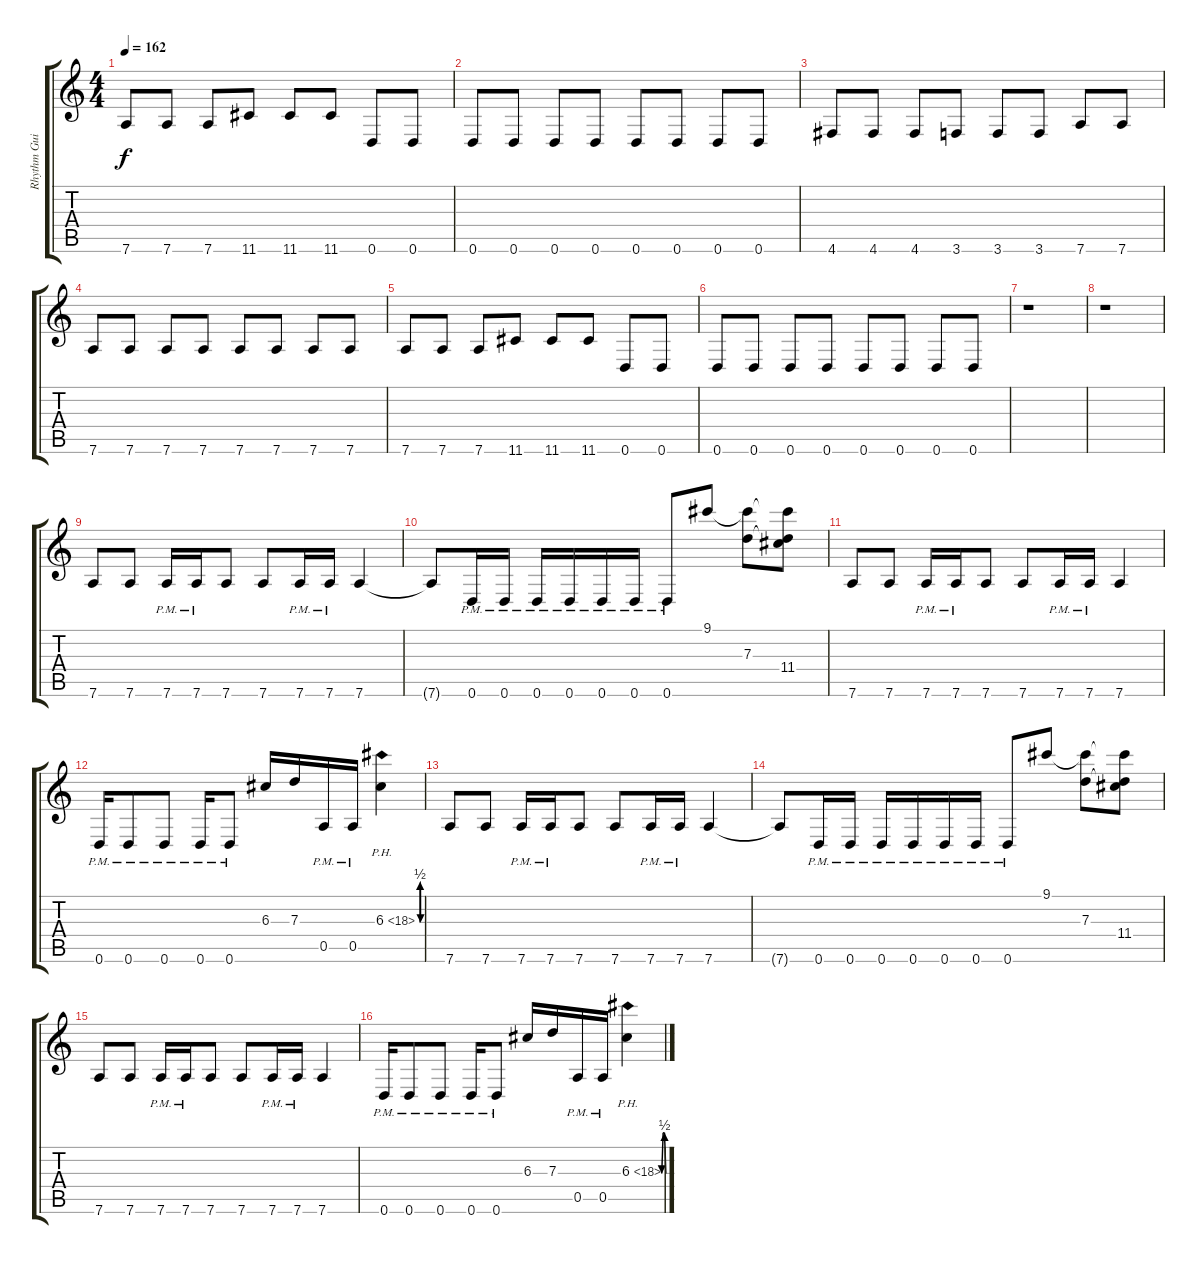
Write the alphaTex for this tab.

\track ("Rhythm Guitar 2" "Rhythm Gui") {instrument distortionguitar}
\staff {score tabs}
\tuning (E4 B3 G3 D3 A2 D2) {hide}
\ts (4 4)
\tempo 162
\clef g2
\ks c
7.6.8{dy f} 7.6.8 7.6.8 11.6.8 11.6.8 11.6.8 0.6.8 0.6.8 |
0.6.8 0.6.8 0.6.8 0.6.8 0.6.8 0.6.8 0.6.8 0.6.8 |
4.6.8 4.6.8 4.6.8 3.6.8 3.6.8 3.6.8 7.6.8 7.6.8 |
7.6.8 7.6.8 7.6.8 7.6.8 7.6.8 7.6.8 7.6.8 7.6.8 |
7.6.8 7.6.8 7.6.8 11.6.8 11.6.8 11.6.8 0.6.8 0.6.8 |
0.6.8 0.6.8 0.6.8 0.6.8 0.6.8 0.6.8 0.6.8 0.6.8 |
r.1 |
r.1 |
7.6.8 7.6.8 7.6{pm}.16 7.6{pm}.16 7.6.8 7.6.8 7.6{pm}.16 7.6{pm}.16 7.6.4 |
7.6{t}.8 0.6{pm}.16 0.6{pm}.16 0.6{pm}.16 0.6{pm}.16 0.6{pm}.16 0.6{pm}.16 0.6{pm}.8 9.1.8 (9.1{t} 7.3).8 (9.1{t} 7.3{t} 11.4).8 |
7.6.8 7.6.8 7.6{pm}.16 7.6{pm}.16 7.6.8 7.6.8 7.6{pm}.16 7.6{pm}.16 7.6.4 |
0.6{pm}.16 0.6{pm}.8 0.6{pm}.8 0.6{pm}.16 0.6{pm}.8 6.3.16 7.3.16 0.5{pm}.16 0.5{pm}.16 6.3{be (custom 0 0 15 2 30 2 45 0 60 0) ph 12}.4 |
7.6.8 7.6.8 7.6{pm}.16 7.6{pm}.16 7.6.8 7.6.8 7.6{pm}.16 7.6{pm}.16 7.6.4 |
7.6{t}.8 0.6{pm}.16 0.6{pm}.16 0.6{pm}.16 0.6{pm}.16 0.6{pm}.16 0.6{pm}.16 0.6{pm}.8 9.1.8 (9.1{t} 7.3).8 (9.1{t} 7.3{t} 11.4).8 |
7.6.8 7.6.8 7.6{pm}.16 7.6{pm}.16 7.6.8 7.6.8 7.6{pm}.16 7.6{pm}.16 7.6.4 |
0.6{pm}.16 0.6{pm}.8 0.6{pm}.8 0.6{pm}.16 0.6{pm}.8 6.3.16 7.3.16 0.5{pm}.16 0.5{pm}.16 6.3{be (custom 0 0 15 2 30 2 45 0 60 0) ph 12}.4
